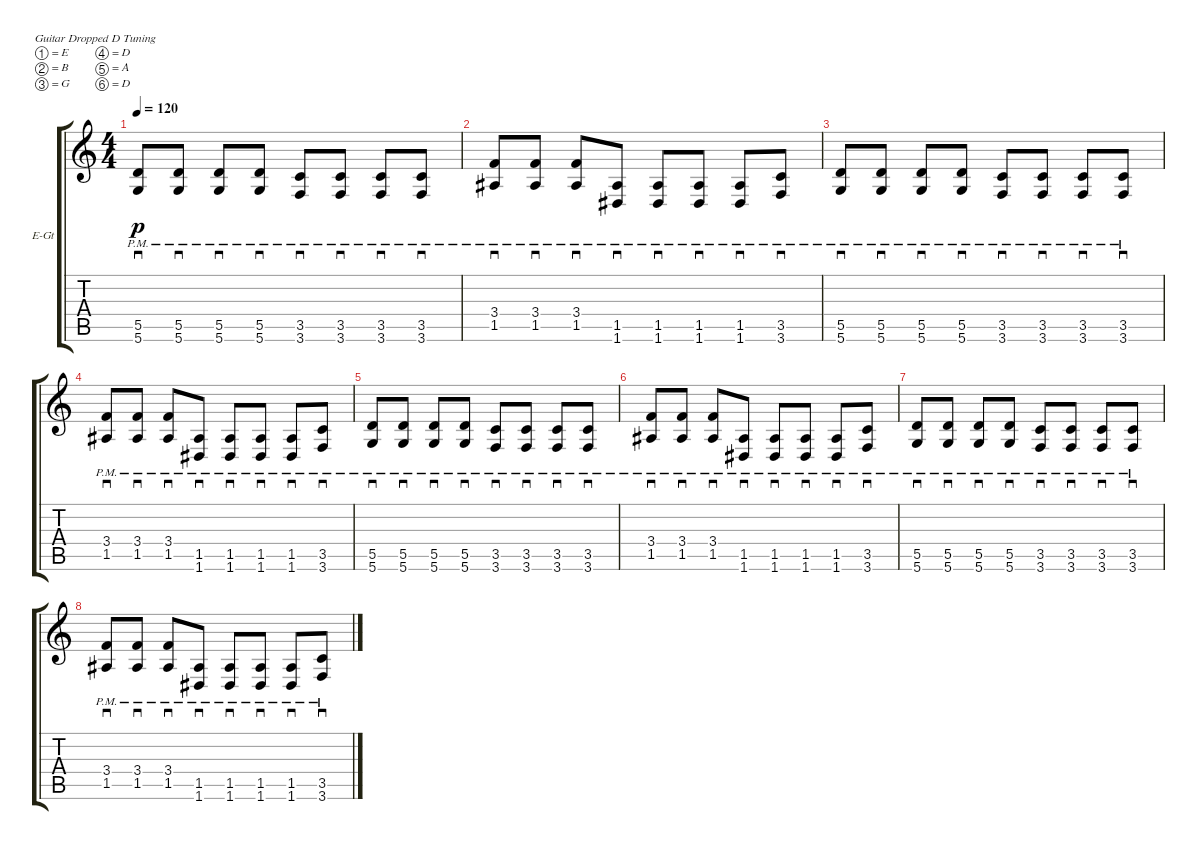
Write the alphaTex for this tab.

\bracketExtendMode groupsimilarinstruments
\firstSystemTrackNameOrientation horizontal
\otherSystemsTrackNameOrientation horizontal
\track ("Rhythm Guitar" "E-Gt") {instrument distortionguitar}
\staff {score tabs}
\tuning (E4 B3 G3 D3 A2 D2)
\ts (4 4)
\tempo 120
\clef g2
\ks c
(5.6{pm} 5.5{pm}).8{sd dy p} (5.6{pm} 5.5{pm}).8{sd} (5.6{pm} 5.5{pm}).8{sd} (5.6{pm} 5.5{pm}).8{sd} (3.6{pm} 3.5{pm}).8{sd} (3.6{pm} 3.5{pm}).8{sd} (3.6{pm} 3.5{pm}).8{sd} (3.6{pm} 3.5{pm}).8{sd} |
(1.5{pm} 3.4{pm}).8{sd} (1.5{pm} 3.4{pm}).8{sd} (1.5{pm} 3.4{pm}).8{sd} (1.6{pm} 1.5{pm}).8{sd} (1.6{pm} 1.5{pm}).8{sd} (1.6{pm} 1.5{pm}).8{sd} (1.6{pm} 1.5{pm}).8{sd} (3.5{pm} 3.6{pm}).8{sd} |
(5.6{pm} 5.5{pm}).8{sd} (5.6{pm} 5.5{pm}).8{sd} (5.6{pm} 5.5{pm}).8{sd} (5.6{pm} 5.5{pm}).8{sd} (3.6{pm} 3.5{pm}).8{sd} (3.6{pm} 3.5{pm}).8{sd} (3.6{pm} 3.5{pm}).8{sd} (3.6{pm} 3.5{pm}).8{sd} |
(1.5{pm} 3.4{pm}).8{sd} (1.5{pm} 3.4{pm}).8{sd} (1.5{pm} 3.4{pm}).8{sd} (1.6{pm} 1.5{pm}).8{sd} (1.6{pm} 1.5{pm}).8{sd} (1.6{pm} 1.5{pm}).8{sd} (1.6{pm} 1.5{pm}).8{sd} (3.5{pm} 3.6{pm}).8{sd} |
(5.6{pm} 5.5{pm}).8{sd} (5.6{pm} 5.5{pm}).8{sd} (5.6{pm} 5.5{pm}).8{sd} (5.6{pm} 5.5{pm}).8{sd} (3.6{pm} 3.5{pm}).8{sd} (3.6{pm} 3.5{pm}).8{sd} (3.6{pm} 3.5{pm}).8{sd} (3.6{pm} 3.5{pm}).8{sd} |
(1.5{pm} 3.4{pm}).8{sd} (1.5{pm} 3.4{pm}).8{sd} (1.5{pm} 3.4{pm}).8{sd} (1.6{pm} 1.5{pm}).8{sd} (1.6{pm} 1.5{pm}).8{sd} (1.6{pm} 1.5{pm}).8{sd} (1.6{pm} 1.5{pm}).8{sd} (3.5{pm} 3.6{pm}).8{sd} |
(5.6{pm} 5.5{pm}).8{sd} (5.6{pm} 5.5{pm}).8{sd} (5.6{pm} 5.5{pm}).8{sd} (5.6{pm} 5.5{pm}).8{sd} (3.6{pm} 3.5{pm}).8{sd} (3.6{pm} 3.5{pm}).8{sd} (3.6{pm} 3.5{pm}).8{sd} (3.6{pm} 3.5{pm}).8{sd} |
(1.5{pm} 3.4{pm}).8{sd} (1.5{pm} 3.4{pm}).8{sd} (1.5{pm} 3.4{pm}).8{sd} (1.6{pm} 1.5{pm}).8{sd} (1.6{pm} 1.5{pm}).8{sd} (1.6{pm} 1.5{pm}).8{sd} (1.6{pm} 1.5{pm}).8{sd} (3.5{pm} 3.6{pm}).8{sd}
